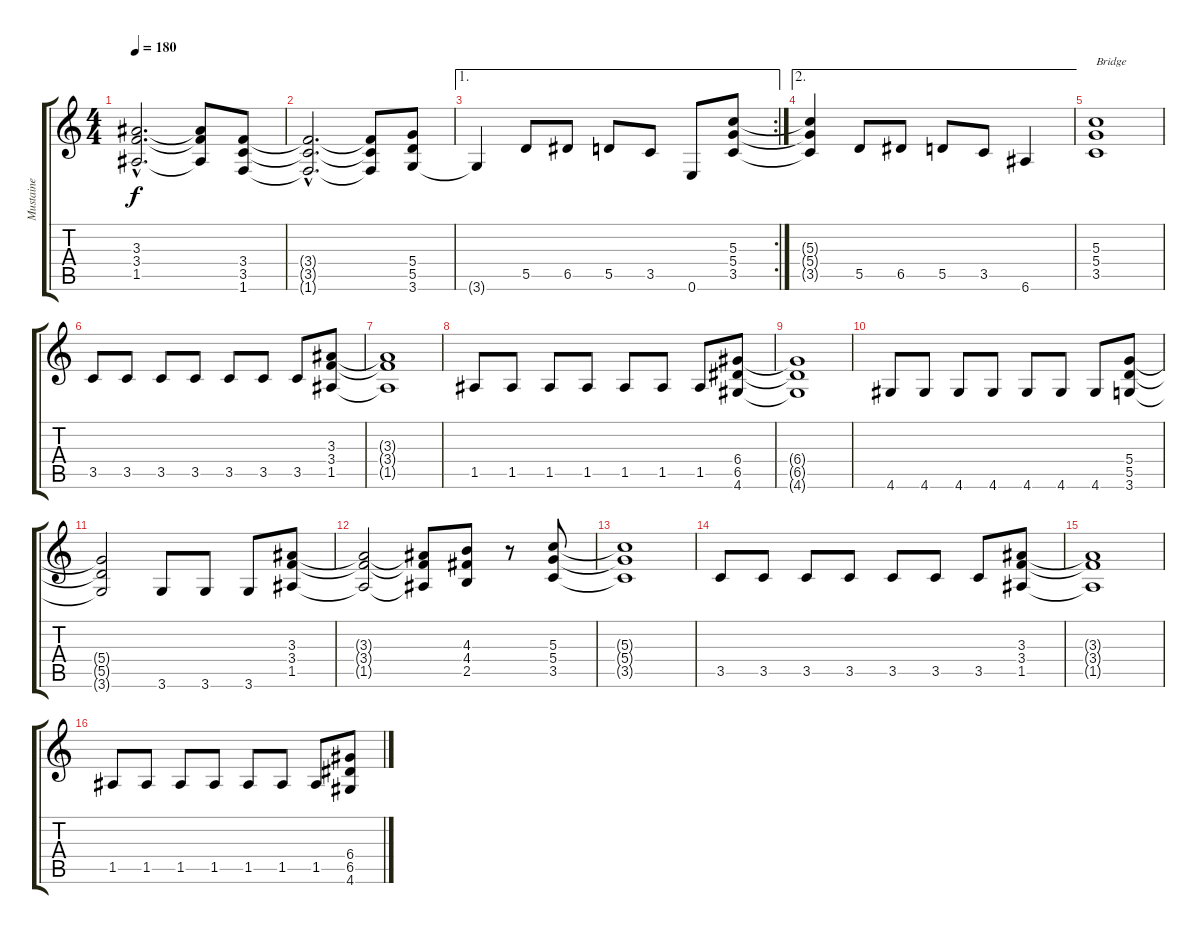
\track ("Mustaine" "Mustaine") {instrument distortionguitar}
\staff {score tabs}
\tuning (E4 B3 G3 D3 A2 E2) {hide}
\ts (4 4)
\tempo 180
\clef g2
\ks c
(3.3{hac t} 3.4{hac t} 1.5{hac t}).2{d dy f} (3.3{t} 3.4{t} 1.5{t}).8 (3.4 3.5 1.6).8 |
(3.4{hac t} 3.5{hac t} 1.6{hac t}).2{d} (3.4{t} 3.5{t} 1.6{t}).8 (5.4 5.5 3.6).8 |
\ae 1
\rc 2
3.6{t}.4 5.5.8 6.5.8 5.5.8 3.5.8 0.6.8 (5.3 5.4 3.5).8 |
\ae 2
(5.3{t} 5.4{t} 3.5{t}).4 5.5.8 6.5.8 5.5.8 3.5.8 6.6.4 |
(5.3 5.4 3.5).1{txt "Bridge"} |
3.5.8 3.5.8 3.5.8 3.5.8 3.5.8 3.5.8 3.5.8 (3.3 3.4 1.5).8 |
(3.3{t} 3.4{t} 1.5{t}).1 |
1.5.8 1.5.8 1.5.8 1.5.8 1.5.8 1.5.8 1.5.8 (6.4 6.5 4.6).8 |
(6.4{t} 6.5{t} 4.6{t}).1 |
4.6.8 4.6.8 4.6.8 4.6.8 4.6.8 4.6.8 4.6.8 (5.4 5.5 3.6).8 |
(5.4{t} 5.5{t} 3.6{t}).2 3.6.8 3.6.8 3.6.8 (3.3 3.4 1.5).8 |
(3.3{t} 3.4{t} 1.5{t}).2 (3.3{t} 3.4{t} 1.5{t}).8 (4.3 4.4 2.5).8 r.8 (5.3 5.4 3.5).8 |
(5.3{t} 5.4{t} 3.5{t}).1 |
3.5.8 3.5.8 3.5.8 3.5.8 3.5.8 3.5.8 3.5.8 (3.3 3.4 1.5).8 |
(3.3{t} 3.4{t} 1.5{t}).1 |
1.5.8 1.5.8 1.5.8 1.5.8 1.5.8 1.5.8 1.5.8 (6.4 6.5 4.6).8
